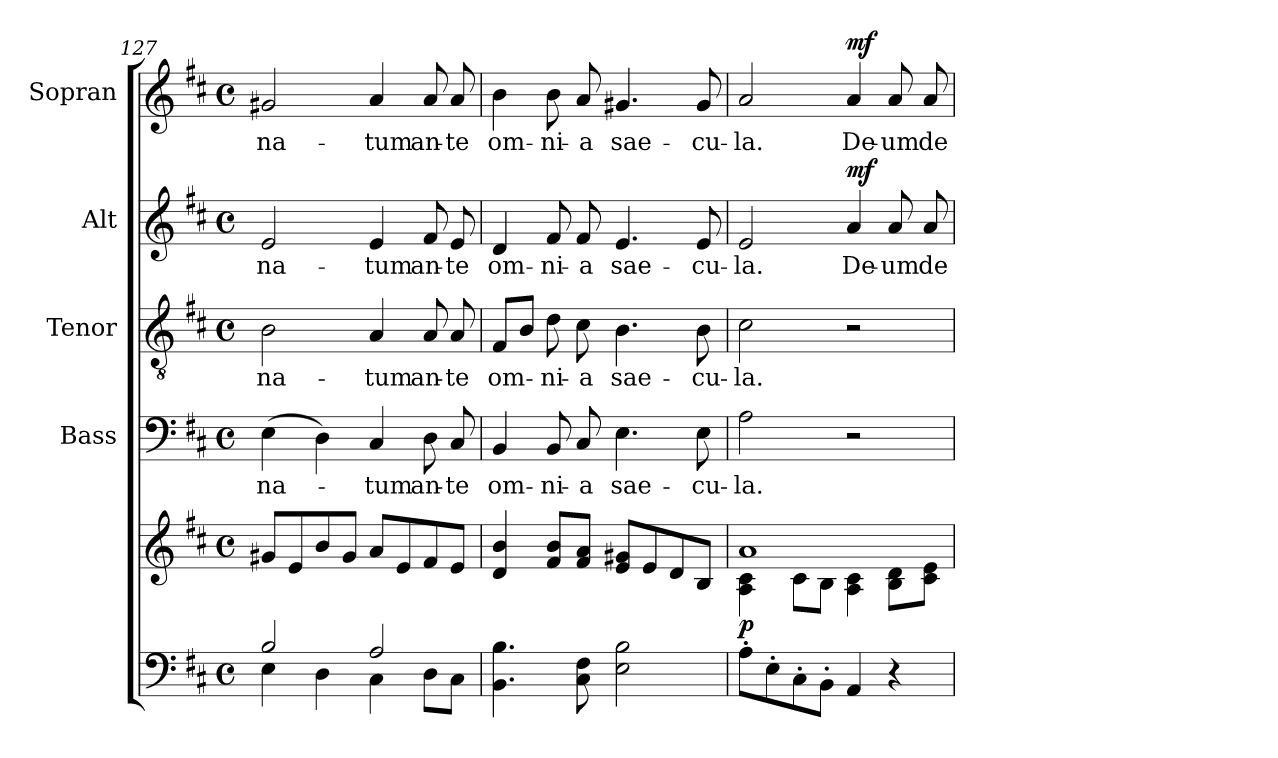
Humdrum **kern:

**kern	**kern	**dynam	**kern	**text	**kern	**text	**kern	**text	**dynam	**kern	**text	**dynam
*part5	*part5	*part5	*part4	*part4	*part3	*part3	*part2	*part2	*part2	*part1	*part1	*part1
*staff6	*staff5	*staff5/6	*staff4	*staff4	*staff3	*staff3	*staff2	*staff2	*staff2	*staff1	*staff1	*staff1
*	*	*	*I"Bass	*	*I"Tenor	*	*I"Alt	*	*	*I"Sopran	*	*
*	*	*	*I'B.	*	*I'T.	*	*I'A.	*	*	*I'S.	*	*
*clefF4	*clefG2	*	*clefF4	*	*clefGv2	*	*clefG2	*	*	*clefG2	*	*
*k[f#c#]	*k[f#c#]	*	*k[f#c#]	*	*k[f#c#]	*	*k[f#c#]	*	*	*k[f#c#]	*	*
*D:	*D:	*	*D:	*	*D:	*	*D:	*	*	*D:	*	*
*M4/4	*M4/4	*	*M4/4	*	*M4/4	*	*M4/4	*	*	*M4/4	*	*
*met(c)	*met(c)	*	*met(c)	*	*met(c)	*	*met(c)	*	*	*met(c)	*	*
=127	=127	=127	=127	=127	=127	=127	=127	=127	=127	=127	=127	=127
*^	*	*	*	*	*	*	*	*	*	*	*	*
!	!	!	!	!	!LO:LY:b	!	!LO:LY:b	!	!LO:LY:b	!	!	!LO:LY:b	!
2B/	4E\	8g#X/L	.	(>4E\	na-	2B\	na-	2e/	na-	.	2g#X/	na-	.
.	.	8e/	.	.	.	.	.	.	.	.	.	.	.
.	4D\	8b/	.	4D\)	.	.	.	.	.	.	.	.	.
.	.	8g#/J	.	.	.	.	.	.	.	.	.	.	.
!	!	!	!	!	!LO:LY:b	!	!LO:LY:b	!	!LO:LY:b	!	!	!LO:LY:b	!
2A/	4C#\	8a/L	.	4C#/	-tum	4A/	-tum	4e/	-tum	.	4a/	-tum	.
.	.	8e/	.	.	.	.	.	.	.	.	.	.	.
!	!	!	!	!	!LO:LY:b	!	!LO:LY:b	!	!LO:LY:b	!	!	!LO:LY:b	!
.	8D\L	8f#/	.	8D\	an-	8A/	an-	8f#/	an-	.	8a/	an-	.
!	!	!	!	!	!LO:LY:b	!	!LO:LY:b	!	!LO:LY:b	!	!	!LO:LY:b	!
.	8C#\J	8e/J	.	8C#/	-te	8A/	-te	8e/	-te	.	8a/	-te	.
=128	=128	=128	=128	=128	=128	=128	=128	=128	=128	=128	=128	=128	=128
!	!	!	!	!	!LO:LY:b	!	!LO:LY:b	!	!LO:LY:b	!	!	!LO:LY:b	!
*v	*v	*	*	*	*	*	*	*	*	*	*	*	*
4.BB\ 4.B\	4d/ 4b/	.	4BB/	om-	8F#/L	om-	4d/	om-	.	4b\	om-	.
.	.	.	.	.	8B/J	.	.	.	.	.	.	.
!	!	!	!	!LO:LY:b	!	!LO:LY:b	!	!LO:LY:b	!	!	!LO:LY:b	!
.	8f#/ 8b/L	.	8BB/	-ni-	8d\	-ni-	8f#/	-ni-	.	8b\	-ni-	.
!	!	!	!	!LO:LY:b	!	!LO:LY:b	!	!LO:LY:b	!	!	!LO:LY:b	!
8C#\ 8F#\	8f#/ 8a/J	.	8C#/	-a	8c#\	-a	8f#/	-a	.	8a/	-a	.
!	!	!	!	!LO:LY:b	!	!LO:LY:b	!	!LO:LY:b	!	!	!LO:LY:b	!
2E\ 2B\	8e/ 8g#X/L	.	4.E\	sae-	4.B\	sae-	4.e/	sae-	.	4.g#X/	sae-	.
.	8e/	.	.	.	.	.	.	.	.	.	.	.
.	8d/	.	.	.	.	.	.	.	.	.	.	.
!	!	!	!	!LO:LY:b	!	!LO:LY:b	!	!LO:LY:b	!	!	!LO:LY:b	!
.	8B/J	.	8E\	-cu-	8B\	-cu-	8e/	-cu-	.	8g#/	-cu-	.
!!LO:PB:g=z
=129	=129	=129	=129	=129	=129	=129	=129	=129	=129	=129	=129	=129
*	*^	*	*	*	*	*	*	*	*	*	*	*
!	!	!	!LO:DY:b	!	!LO:LY:b	!	!LO:LY:b	!	!LO:LY:b	!	!	!LO:LY:b	!
8A'>\L	1a	4A\ 4c#\	p	2A\	-la.	2c#\	-la.	2e/	-la.	.	2a/	-la.	.
8E'>\	.	.	.	.	.	.	.	.	.	.	.	.	.
8C#'>\	.	8c#\L	.	.	.	.	.	.	.	.	.	.	.
8BB'>\J	.	8B\J	.	.	.	.	.	.	.	.	.	.	.
!	!	!	!	!	!	!	!	!	!LO:LY:b	!LO:DY:a	!	!LO:LY:b	!LO:DY:a
4AA/	.	4A\ 4c#\	.	2r	.	2r	.	4a/	De-	mf	4a/	De-	mf
!	!	!	!	!	!	!	!	!	!LO:LY:b	!	!	!LO:LY:b	!
4r	.	8B\ 8d\L	.	.	.	.	.	8a/	-um	.	8a/	-um	.
!	!	!	!	!	!	!	!	!	!LO:LY:b	!	!	!LO:LY:b	!
.	.	8c#\ 8e\J	.	.	.	.	.	8a/	de	.	8a/	de	.
*	*v	*v	*	*	*	*	*	*	*	*	*	*	*
=	=	=	=	=	=	=	=	=	=	=	=	=
*-	*-	*-	*-	*-	*-	*-	*-	*-	*-	*-	*-	*-
